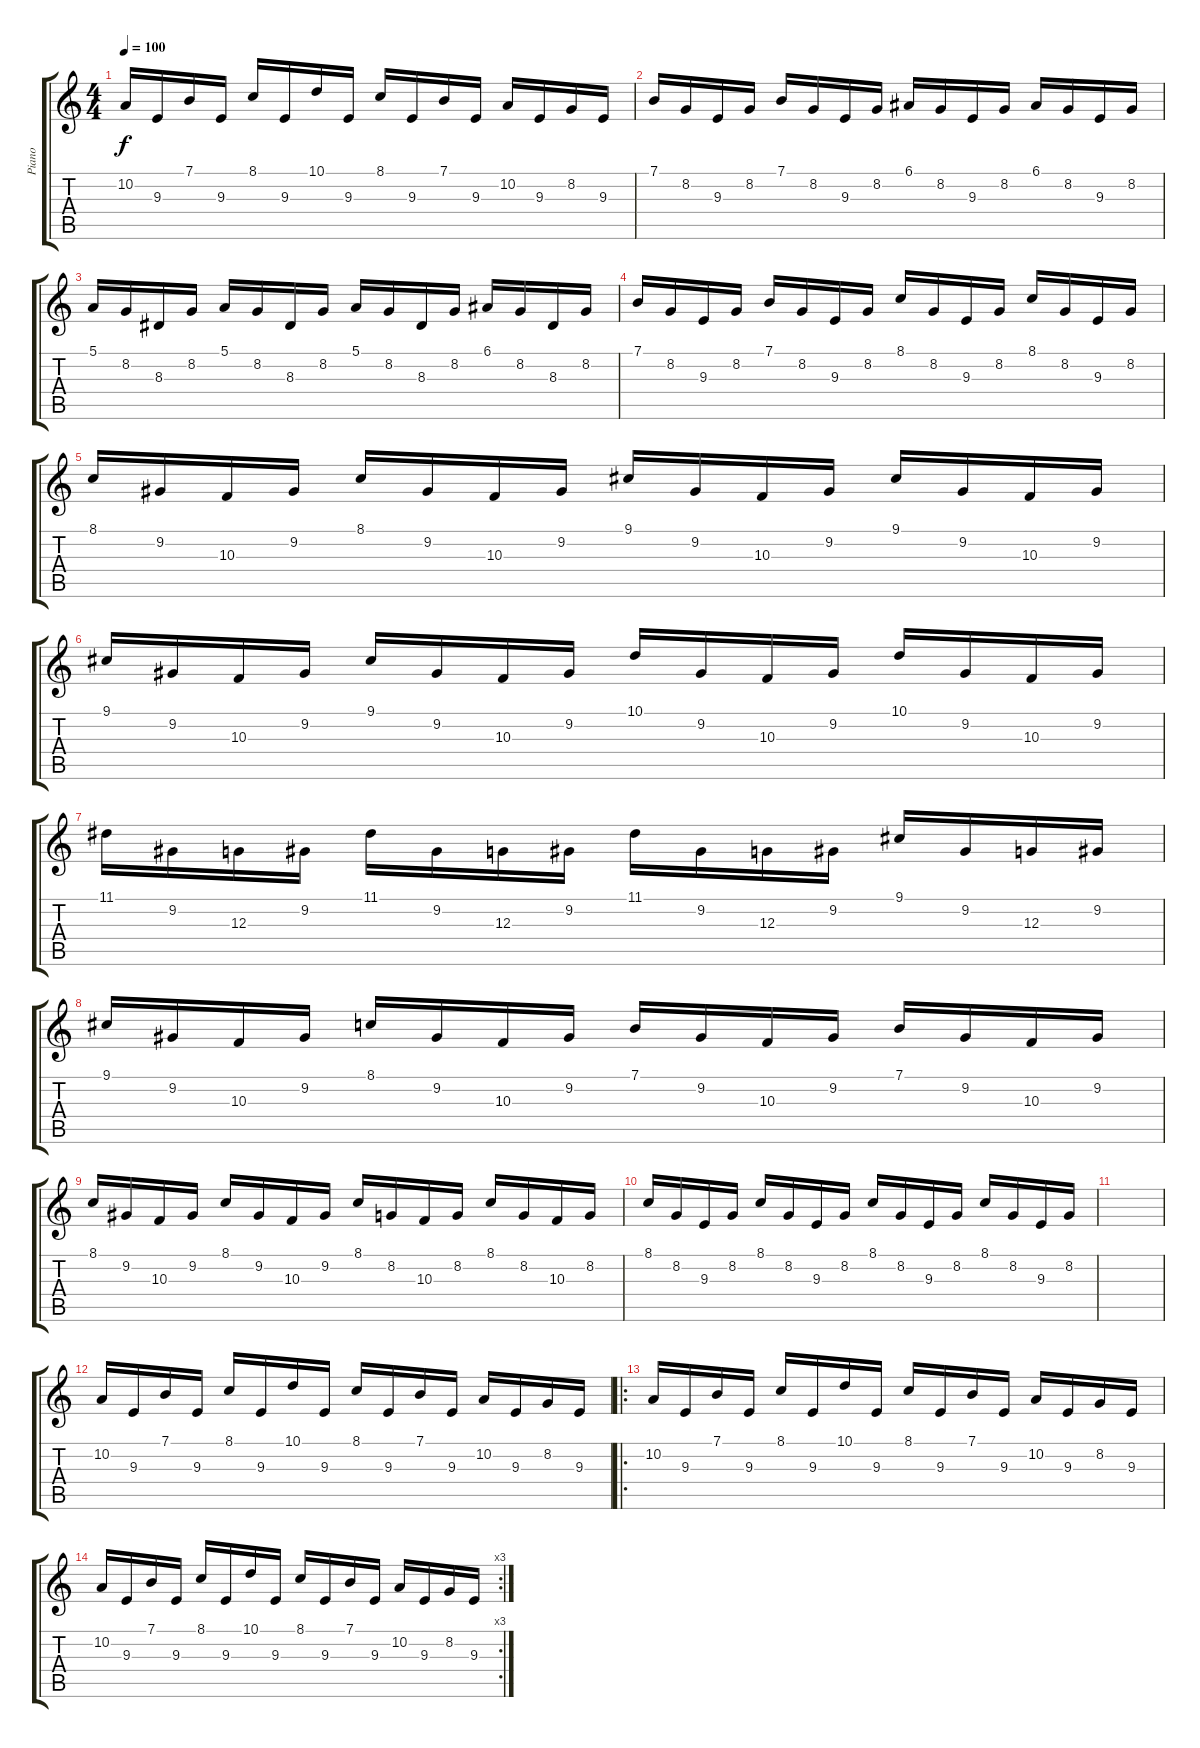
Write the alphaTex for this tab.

\track ("Piano" "Piano") {instrument acousticgrandpiano}
\staff {score tabs}
\tuning (E4 B3 G3 D3 A2 E2) {hide}
\ts (4 4)
\tempo 100
\clef g2
\ks c
10.2.16{dy f} 9.3.16 7.1.16 9.3.16 8.1.16 9.3.16 10.1.16 9.3.16 8.1.16 9.3.16 7.1.16 9.3.16 10.2.16 9.3.16 8.2.16 9.3.16 |
7.1.16 8.2.16 9.3.16 8.2.16 7.1.16 8.2.16 9.3.16 8.2.16 6.1.16 8.2.16 9.3.16 8.2.16 6.1.16 8.2.16 9.3.16 8.2.16 |
5.1.16 8.2.16 8.3.16 8.2.16 5.1.16 8.2.16 8.3.16 8.2.16 5.1.16 8.2.16 8.3.16 8.2.16 6.1.16 8.2.16 8.3.16 8.2.16 |
7.1.16 8.2.16 9.3.16 8.2.16 7.1.16 8.2.16 9.3.16 8.2.16 8.1.16 8.2.16 9.3.16 8.2.16 8.1.16 8.2.16 9.3.16 8.2.16 |
8.1.16 9.2.16 10.3.16 9.2.16 8.1.16 9.2.16 10.3.16 9.2.16 9.1.16 9.2.16 10.3.16 9.2.16 9.1.16 9.2.16 10.3.16 9.2.16 |
9.1.16 9.2.16 10.3.16 9.2.16 9.1.16 9.2.16 10.3.16 9.2.16 10.1.16 9.2.16 10.3.16 9.2.16 10.1.16 9.2.16 10.3.16 9.2.16 |
11.1.16 9.2.16 12.3.16 9.2.16 11.1.16 9.2.16 12.3.16 9.2.16 11.1.16 9.2.16 12.3.16 9.2.16 9.1.16 9.2.16 12.3.16 9.2.16 |
9.1.16 9.2.16 10.3.16 9.2.16 8.1.16 9.2.16 10.3.16 9.2.16 7.1.16 9.2.16 10.3.16 9.2.16 7.1.16 9.2.16 10.3.16 9.2.16 |
8.1.16 9.2.16 10.3.16 9.2.16 8.1.16 9.2.16 10.3.16 9.2.16 8.1.16 8.2.16 10.3.16 8.2.16 8.1.16 8.2.16 10.3.16 8.2.16 |
8.1.16 8.2.16 9.3.16 8.2.16 8.1.16 8.2.16 9.3.16 8.2.16 8.1.16 8.2.16 9.3.16 8.2.16 8.1.16 8.2.16 9.3.16 8.2.16 |
|
10.2.16 9.3.16 7.1.16 9.3.16 8.1.16 9.3.16 10.1.16 9.3.16 8.1.16 9.3.16 7.1.16 9.3.16 10.2.16 9.3.16 8.2.16 9.3.16 |
\ro
10.2.16 9.3.16 7.1.16 9.3.16 8.1.16 9.3.16 10.1.16 9.3.16 8.1.16 9.3.16 7.1.16 9.3.16 10.2.16 9.3.16 8.2.16 9.3.16 |
\rc 3
10.2.16 9.3.16 7.1.16 9.3.16 8.1.16 9.3.16 10.1.16 9.3.16 8.1.16 9.3.16 7.1.16 9.3.16 10.2.16 9.3.16 8.2.16 9.3.16
